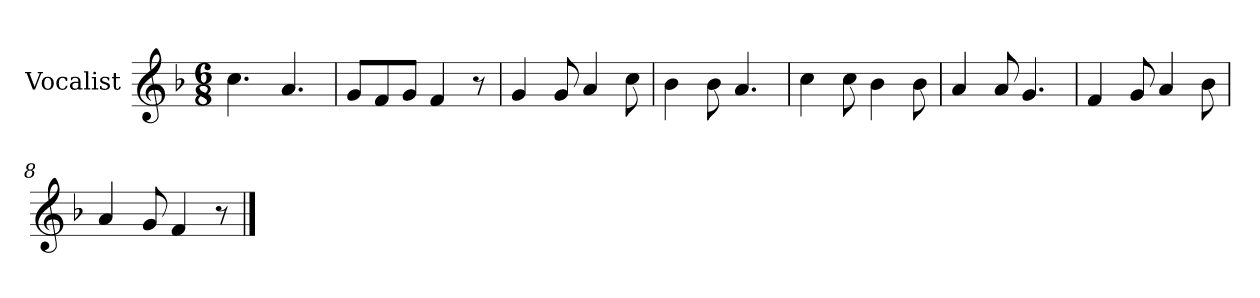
**kern
*part1
*staff1
*I"Vocalist
*k[b-]
*F:
*M6/8
=1
4.cc
4.a
=2
8gL
8f
8gJ
4f
8r
=3
4g
8g
4a
8cc
=4
4b-
8b-
4.a
=5
4cc
8cc
4b-
8b-
=6
4a
8a
4.g
=7
4f
8g
4a
8b-
=8
4a
8g
4f
8r
==
*-
